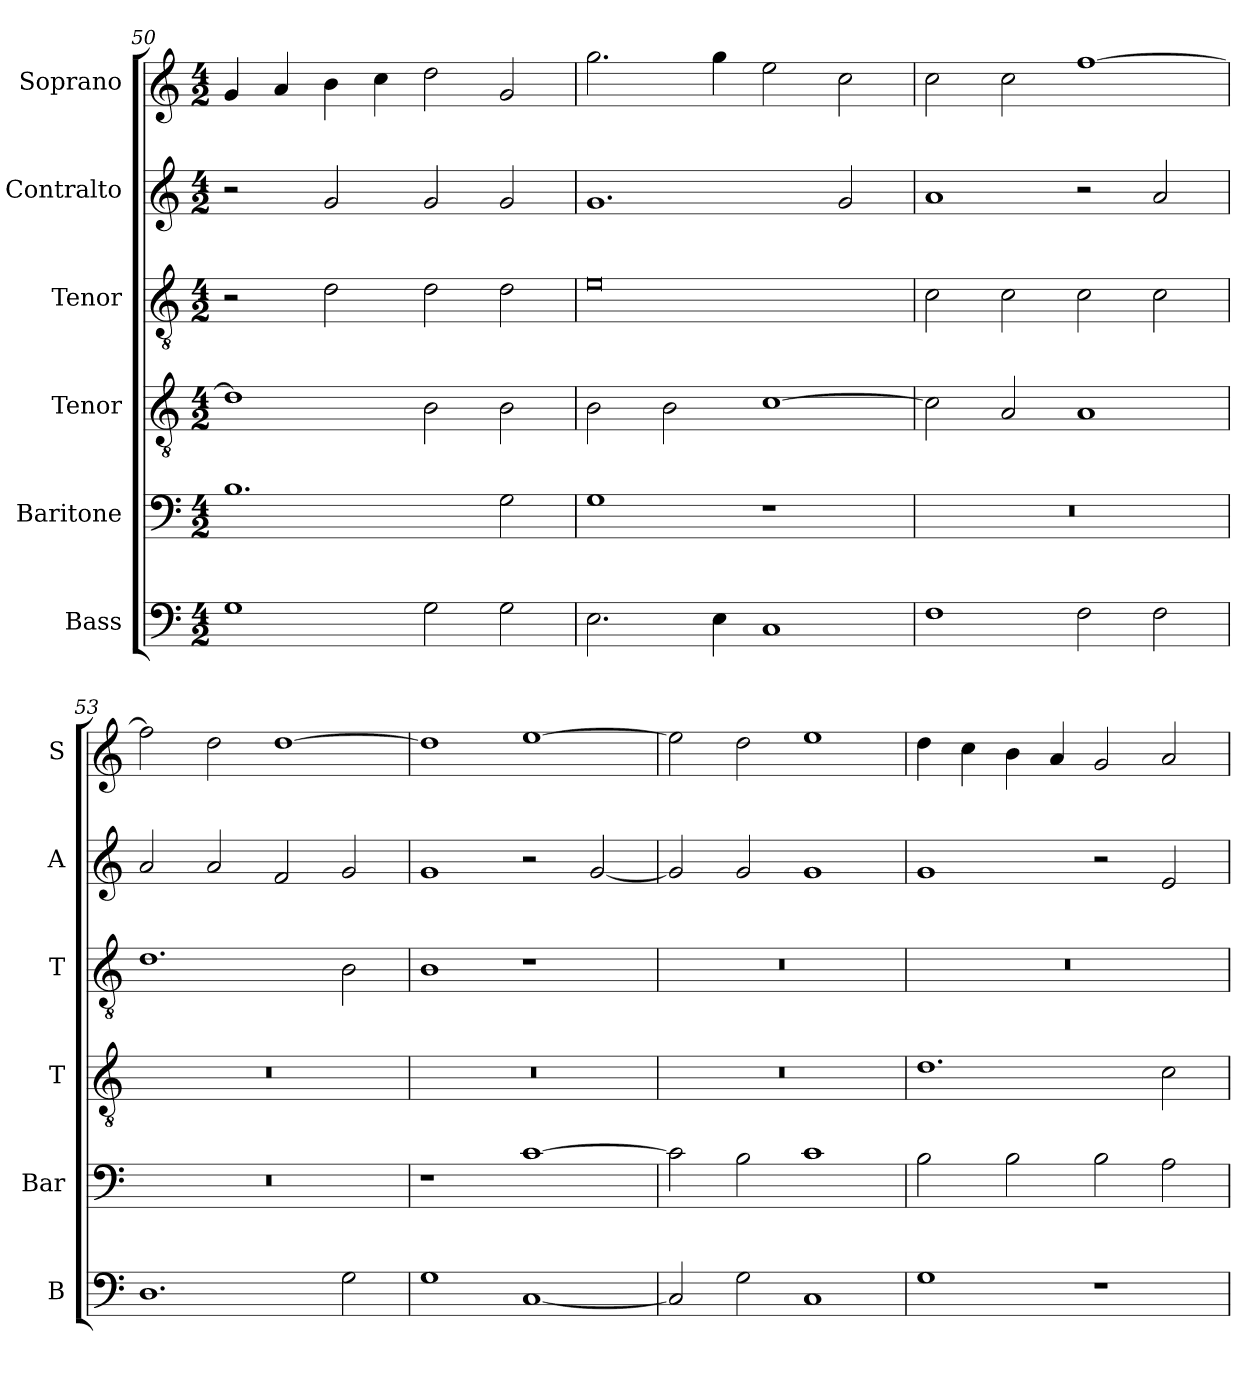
**kern	**kern	**kern	**kern	**kern	**kern
*part6	*part5	*part4	*part3	*part2	*part1
*staff6	*staff5	*staff4	*staff3	*staff2	*staff1
*I"Bass	*I"Baritone	*I"Tenor	*I"Tenor	*I"Contralto	*I"Soprano
*I'B	*I'Bar	*I'T	*I'T	*I'A	*I'S
*clefF4	*clefF4	*clefGv2	*clefGv2	*clefG2	*clefG2
*k[]	*k[]	*k[]	*k[]	*k[]	*k[]
*G:mix	*G:mix	*G:mix	*G:mix	*G:mix	*G:mix
*M4/2	*M4/2	*M4/2	*M4/2	*M4/2	*M4/2
=50	=50	=50	=50	=50	=50
1G	1.B	1d]	2r	2r	4g
.	.	.	.	.	4a
.	.	.	2d	2g	4b
.	.	.	.	.	4cc
2G	.	2B	2d	2g	2dd
2G	2G	2B	2d	2g	2g
=51	=51	=51	=51	=51	=51
2.E	1G	2B	0e	1.g	2.gg
.	.	2B	.	.	.
4E	.	.	.	.	4gg
1C	1r	[1c	.	.	2ee
.	.	.	.	2g	2cc
=52	=52	=52	=52	=52	=52
1F	0r	2c]	2c	1a	2cc
.	.	2A	2c	.	2cc
2F	.	1A	2c	2r	[1ff
2F	.	.	2c	2a	.
=53	=53	=53	=53	=53	=53
1.D	0r	0r	1.d	2a	2ff]
.	.	.	.	2a	2dd
.	.	.	.	2f	[1dd
2G	.	.	2B	2g	.
=54	=54	=54	=54	=54	=54
1G	1r	0r	1B	1g	1dd]
[1C	[1c	.	1r	2r	[1ee
.	.	.	.	[2g	.
=55	=55	=55	=55	=55	=55
2C]	2c]	0r	0r	2g]	2ee]
2G	2B	.	.	2g	2dd
1C	1c	.	.	1g	1ee
=56	=56	=56	=56	=56	=56
1G	2B	1.d	0r	1g	4dd
.	.	.	.	.	4cc
.	2B	.	.	.	4b
.	.	.	.	.	4a
1r	2B	.	.	2r	2g
.	2A	2c	.	2e	2a
=	=	=	=	=	=
*-	*-	*-	*-	*-	*-
